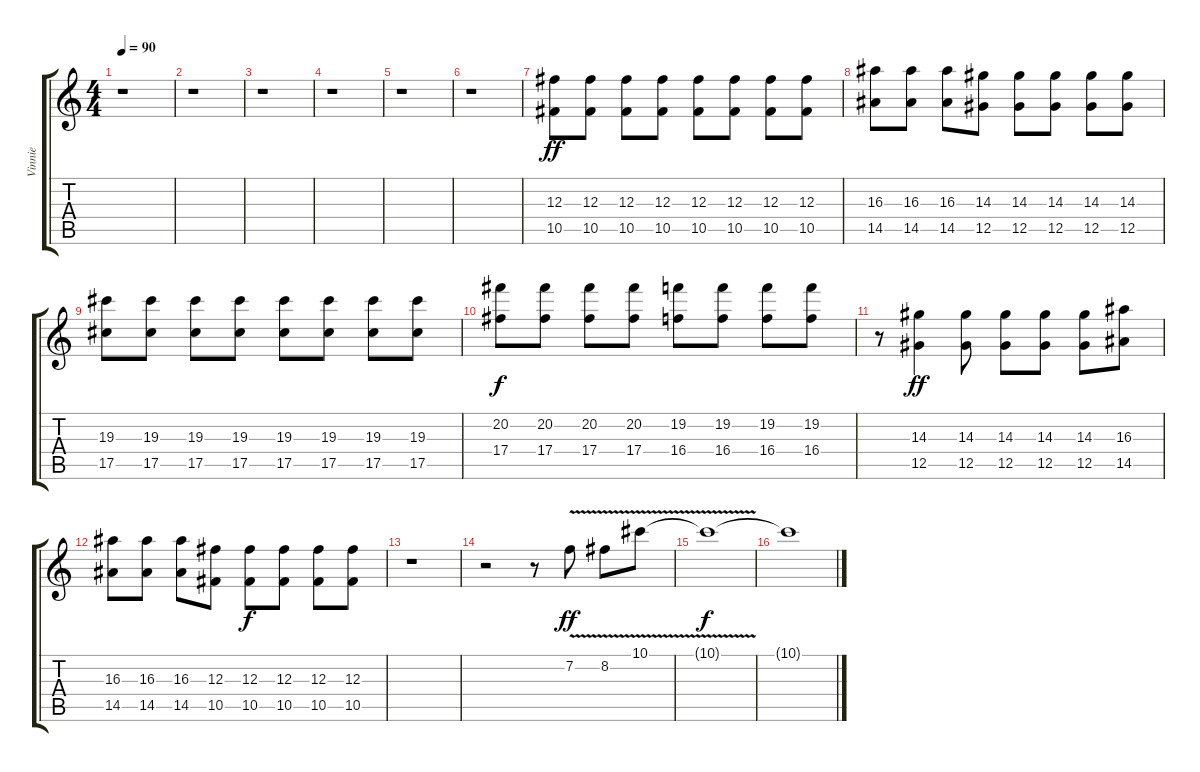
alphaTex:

\track ("Vinnie" "Vinnie") {instrument distortionguitar}
\staff {score tabs}
\tuning (Eb4 Bb3 Gb3 Db3 Ab2 Eb2) {hide}
\ts (4 4)
\tempo 90
\clef g2
\ks c
r.1{dy ff} |
r.1 |
r.1 |
r.1 |
r.1 |
r.1 |
(12.3 10.5).8 (12.3 10.5).8 (12.3 10.5).8 (12.3 10.5).8 (12.3 10.5).8 (12.3 10.5).8 (12.3 10.5).8 (12.3 10.5).8 |
(16.3 14.5).8 (16.3 14.5).8 (16.3 14.5).8 (14.3 12.5).8 (14.3 12.5).8 (14.3 12.5).8 (14.3 12.5).8 (14.3 12.5).8 |
(19.3 17.5).8 (19.3 17.5).8 (19.3 17.5).8 (19.3 17.5).8 (19.3 17.5).8 (19.3 17.5).8 (19.3 17.5).8 (19.3 17.5).8 |
(20.2 17.4).8{dy f} (20.2 17.4).8 (20.2 17.4).8 (20.2 17.4).8 (19.2 16.4).8 (19.2 16.4).8 (19.2 16.4).8 (19.2 16.4).8 |
r.8 (14.3 12.5).4{dy ff} (14.3 12.5).8 (14.3 12.5).8 (14.3 12.5).8 (14.3 12.5).8 (16.3 14.5).8 |
(16.3 14.5).8 (16.3 14.5).8 (16.3 14.5).8 (12.3 10.5).8 (12.3 10.5).8{dy f} (12.3 10.5).8 (12.3 10.5).8 (12.3 10.5).8 |
r.1{volume 16 instrument electricguitarclean} |
r.2 r.8 7.2{v}.8{dy ff} 8.2{v}.8 10.1{v}.8 |
10.1{t}.1{dy f} |
10.1{t}.1
